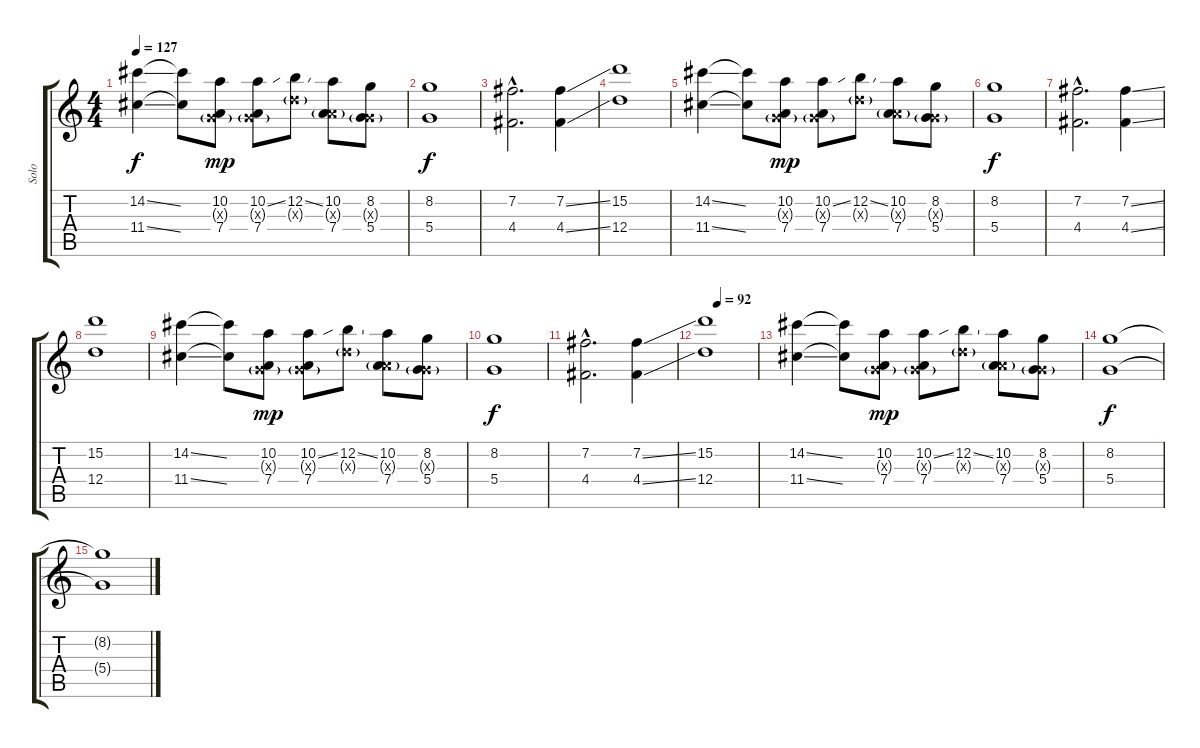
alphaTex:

\track ("Solo" "Solo") {instrument distortionguitar}
\staff {score tabs}
\tuning (E4 B3 G3 D3 A2 E2) {hide}
\ts (4 4)
\tempo 127
\clef g2
\ks c
(14.2{ss} 11.4{ss}).4{dy f} (14.2{t} 11.4{t}).8 (10.2 0.3{g x} 7.4).8{dy mp} (10.2{ss} 0.3{g x} 7.4).8 (12.2{ss} 7.3{g x}).8 (10.2 2.3{g x} 7.4).8 (8.2 0.3{g x} 5.4).8 |
(8.2 5.4).1{dy f} |
(7.2{hac} 4.4{hac}).2{d} (7.2{ss} 4.4{ss}).4 |
(15.2 12.4).1 |
(14.2{ss} 11.4{ss}).4 (14.2{t} 11.4{t}).8 (10.2 0.3{g x} 7.4).8{dy mp} (10.2{ss} 0.3{g x} 7.4).8 (12.2{ss} 7.3{g x}).8 (10.2 2.3{g x} 7.4).8 (8.2 0.3{g x} 5.4).8 |
(8.2 5.4).1{dy f} |
(7.2{hac} 4.4{hac}).2{d} (7.2{ss} 4.4{ss}).4 |
(15.2 12.4).1 |
(14.2{ss} 11.4{ss}).4 (14.2{t} 11.4{t}).8 (10.2 0.3{g x} 7.4).8{dy mp} (10.2{ss} 0.3{g x} 7.4).8 (12.2{ss} 7.3{g x}).8 (10.2 2.3{g x} 7.4).8 (8.2 0.3{g x} 5.4).8 |
(8.2 5.4).1{dy f} |
(7.2{hac} 4.4{hac}).2{d} (7.2{ss} 4.4{ss}).4 |
\tempo (92 0.25)
(15.2 12.4).1 |
(14.2{ss} 11.4{ss}).4 (14.2{t} 11.4{t}).8 (10.2 0.3{g x} 7.4).8{dy mp} (10.2{ss} 0.3{g x} 7.4).8 (12.2{ss} 7.3{g x}).8 (10.2 2.3{g x} 7.4).8 (8.2 0.3{g x} 5.4).8 |
(8.2 5.4).1{dy f} |
(8.2{t} 5.4{t}).1
